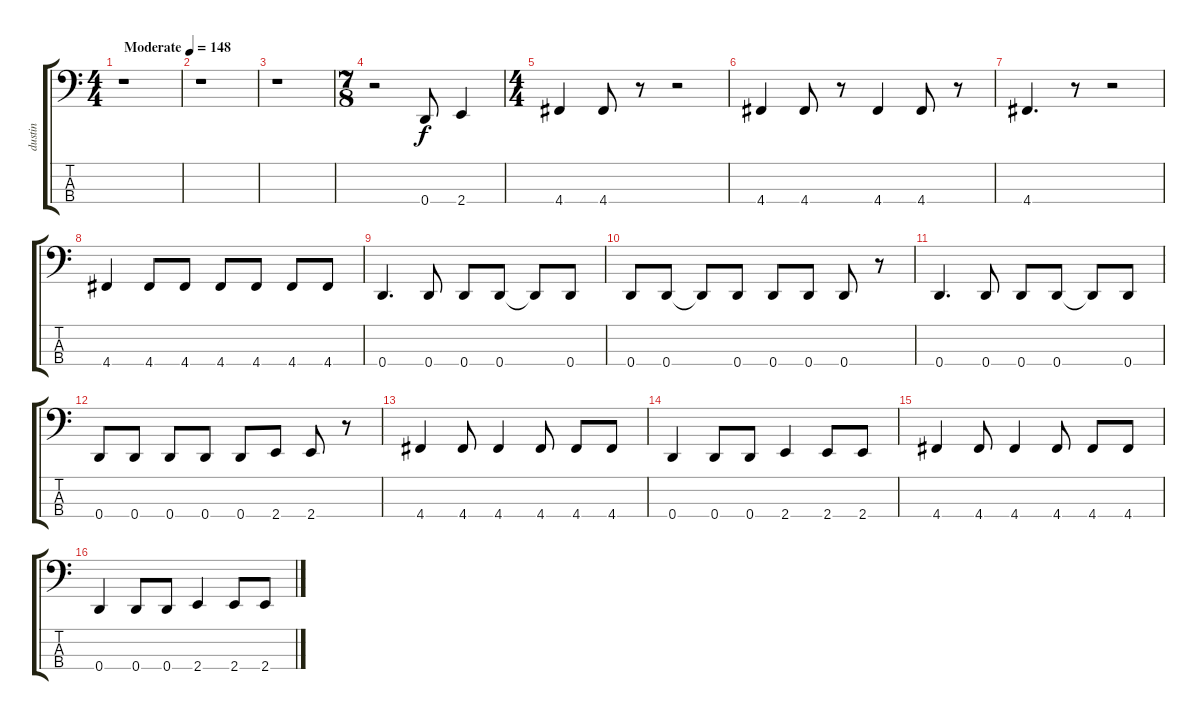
\track ("dustin" "dustin") {instrument electricbassfinger}
\staff {score tabs}
\tuning (G2 D2 A1 D1) {hide}
\ts (4 4)
\tempo (148 "Moderate")
\clef f4
\ks c
r.1{dy f instrument electricbassfinger} |
r.1 |
r.1 |
\ts (7 8)
r.2 0.4.8 2.4.4 |
\ts (4 4)
4.4.4 4.4.8 r.8 r.2 |
4.4.4 4.4.8 r.8 4.4.4 4.4.8 r.8 |
4.4.4{d} r.8 r.2 |
4.4.4 4.4.8 4.4.8 4.4.8 4.4.8 4.4.8 4.4.8 |
0.4.4{d} 0.4.8 0.4.8 0.4.8 0.4{t}.8 0.4.8 |
0.4.8 0.4.8 0.4{t}.8 0.4.8 0.4.8 0.4.8 0.4.8 r.8 |
0.4.4{d} 0.4.8 0.4.8 0.4.8 0.4{t}.8 0.4.8 |
0.4.8 0.4.8 0.4.8 0.4.8 0.4.8 2.4.8 2.4.8 r.8 |
4.4.4 4.4.8 4.4.4 4.4.8 4.4.8 4.4.8 |
0.4.4 0.4.8 0.4.8 2.4.4 2.4.8 2.4.8 |
4.4.4 4.4.8 4.4.4 4.4.8 4.4.8 4.4.8 |
0.4.4 0.4.8 0.4.8 2.4.4 2.4.8 2.4.8
